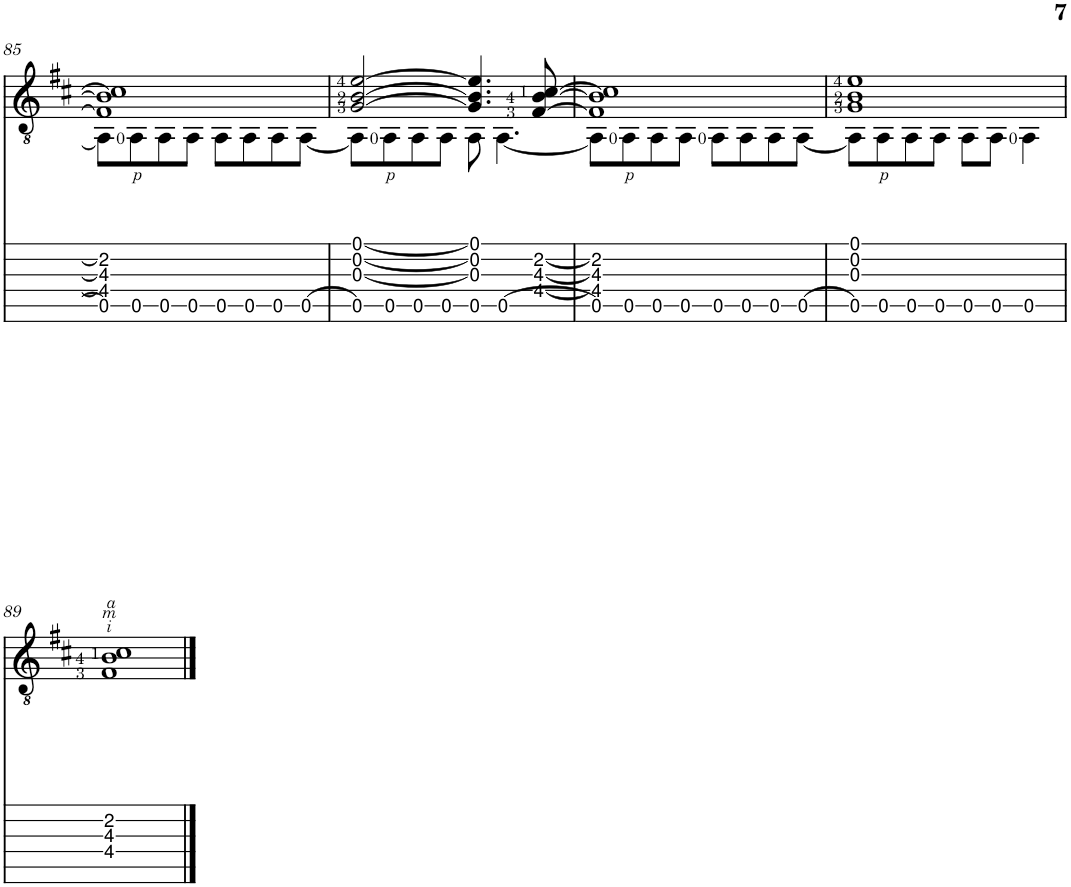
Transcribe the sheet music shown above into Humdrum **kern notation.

**kern	**kern
*part1	*part1
*staff2	*staff1
*I"Chitarra classica	*
*I'Chit. cl.	*
!!LO:PB:g=z
*	*clefGv2
*k[f#c#]	*k[f#c#]
*M2/2	*M2/2
*met(c|)	*met(c|)
=85	=85
*^	*^
8AAL]	1F#] 1B] 1c#]	8AA\L]	1F#] 1B] 1c#]
8AA	.	8AA\	.
8AA	.	8AA\	.
8AAJ	.	8AA\J	.
8AAL	.	8AA\L	.
8AA	.	8AA\	.
8AA	.	8AA\	.
[8AAJ	.	[8AA\J	.
=86	=86	=86	=86
8AAL]	[2G [2B [2e	8AA\L]	[2G/ [2B/ [2e/
8AA	.	8AA\	.
8AA	.	8AA\	.
8AAJ	.	8AA\J	.
8AA	4.G] 4.B] 4.e]	8AA\	4.G/] 4.B/] 4.e/]
[4.AA	.	[4.AA\	.
.	[8F# [8B [8c#	.	[8F#/ [8B/ [8c#/
=87	=87	=87	=87
8AAL]	1F#] 1B] 1c#]	8AA\L]	1F#] 1B] 1c#]
8AA	.	8AA\	.
8AA	.	8AA\	.
8AAJ	.	8AA\J	.
8AAL	.	8AA\L	.
8AA	.	8AA\	.
8AA	.	8AA\	.
[8AAJ	.	[8AA\J	.
=88	=88	=88	=88
8AAL]	1G 1B 1e	8AA\L]	1G 1B 1e
8AA	.	8AA\	.
8AA	.	8AA\	.
8AAJ	.	8AA\J	.
8AAL	.	8AA\L	.
8AAJ	.	8AA\J	.
4AA	.	4AA\	.
*v	*v	*	*
*	*v	*v
!!LO:LB:g=z
=89	=89
1F# 1B 1c#	1F# 1B 1c#
==	==
*-	*-
